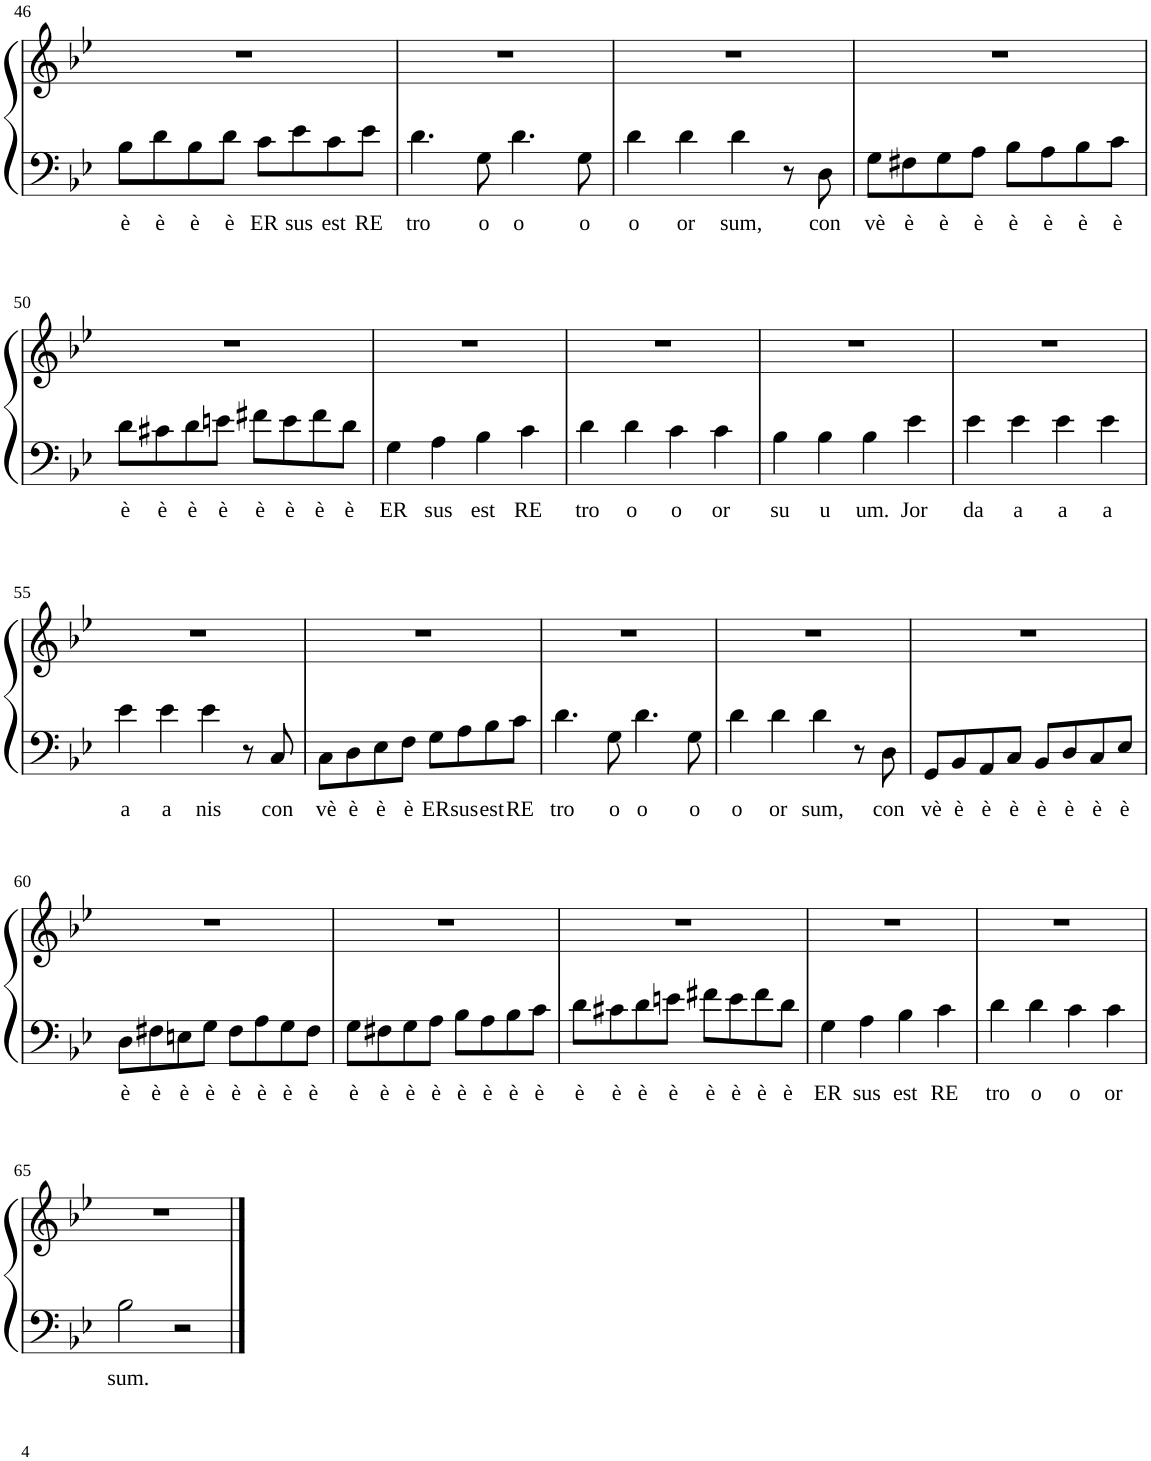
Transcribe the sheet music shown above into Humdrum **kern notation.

**kern	**text	**kern
*part1	*part1	*part1
*staff2	*staff2	*staff1
*I"Piano	*	*
*I'Pno	*	*
!!LO:PB:g=z
*clefF4	*	*clefG2
*k[b-e-]	*	*k[b-e-]
*B-:	*	*B-:
*M4/4	*	*M4/4
*met(c)	*	*met(c)
=46	=46	=46
!	!LO:LY:b	!
8B-\L	è	1r
!	!LO:LY:b	!
8d\	è	.
!	!LO:LY:b	!
8B-\	è	.
!	!LO:LY:b	!
8d\J	è	.
!	!LO:LY:b	!
8c\L	ER	.
!	!LO:LY:b	!
8e-\	sus	.
!	!LO:LY:b	!
8c\	est	.
!	!LO:LY:b	!
8e-\J	RE	.
=47	=47	=47
!	!LO:LY:b	!
4.d\	tro	1r
!	!LO:LY:b	!
8G\	o	.
!	!LO:LY:b	!
4.d\	o	.
!	!LO:LY:b	!
8G\	o	.
=48	=48	=48
!	!LO:LY:b	!
4d\	o	1r
!	!LO:LY:b	!
4d\	or	.
!	!LO:LY:b	!
4d\	sum,	.
8r	.	.
!	!LO:LY:b	!
8D\	con	.
=49	=49	=49
!	!LO:LY:b	!
8G\L	vè	1r
!	!LO:LY:b	!
8F#X\	è	.
!	!LO:LY:b	!
8G\	è	.
!	!LO:LY:b	!
8A\J	è	.
!	!LO:LY:b	!
8B-\L	è	.
!	!LO:LY:b	!
8A\	è	.
!	!LO:LY:b	!
8B-\	è	.
!	!LO:LY:b	!
8c\J	è	.
!!LO:LB:g=z
=50	=50	=50
!	!LO:LY:b	!
8d\L	è	1r
!	!LO:LY:b	!
8c#X\	è	.
!	!LO:LY:b	!
8d\	è	.
!	!LO:LY:b	!
8en\J	è	.
!	!LO:LY:b	!
8f#X\L	è	.
!	!LO:LY:b	!
8e\	è	.
!	!LO:LY:b	!
8f#\	è	.
!	!LO:LY:b	!
8d\J	è	.
=51	=51	=51
!	!LO:LY:b	!
4G\	ER	1r
!	!LO:LY:b	!
4A\	sus	.
!	!LO:LY:b	!
4B-\	est	.
!	!LO:LY:b	!
4c\	RE	.
=52	=52	=52
!	!LO:LY:b	!
4d\	tro	1r
!	!LO:LY:b	!
4d\	o	.
!	!LO:LY:b	!
4c\	o	.
!	!LO:LY:b	!
4c\	or	.
=53	=53	=53
!	!LO:LY:b	!
4B-\	su	1r
!	!LO:LY:b	!
4B-\	u	.
!	!LO:LY:b	!
4B-\	um.	.
!	!LO:LY:b	!
4e-\	Jor	.
=54	=54	=54
!	!LO:LY:b	!
4e-\	da	1r
!	!LO:LY:b	!
4e-\	a	.
!	!LO:LY:b	!
4e-\	a	.
!	!LO:LY:b	!
4e-\	a	.
!!LO:LB:g=z
=55	=55	=55
!	!LO:LY:b	!
4e-\	a	1r
!	!LO:LY:b	!
4e-\	a	.
!	!LO:LY:b	!
4e-\	nis	.
8r	.	.
!	!LO:LY:b	!
8C/	con	.
=56	=56	=56
!	!LO:LY:b	!
8C\L	vè	1r
!	!LO:LY:b	!
8D\	è	.
!	!LO:LY:b	!
8E-\	è	.
!	!LO:LY:b	!
8F\J	è	.
!	!LO:LY:b	!
8G\L	ER	.
!	!LO:LY:b	!
8A\	sus	.
!	!LO:LY:b	!
8B-\	est	.
!	!LO:LY:b	!
8c\J	RE	.
=57	=57	=57
!	!LO:LY:b	!
4.d\	tro	1r
!	!LO:LY:b	!
8G\	o	.
!	!LO:LY:b	!
4.d\	o	.
!	!LO:LY:b	!
8G\	o	.
=58	=58	=58
!	!LO:LY:b	!
4d\	o	1r
!	!LO:LY:b	!
4d\	or	.
!	!LO:LY:b	!
4d\	sum,	.
8r	.	.
!	!LO:LY:b	!
8D\	con	.
=59	=59	=59
!	!LO:LY:b	!
8GG/L	vè	1r
!	!LO:LY:b	!
8BB-/	è	.
!	!LO:LY:b	!
8AA/	è	.
!	!LO:LY:b	!
8C/J	è	.
!	!LO:LY:b	!
8BB-/L	è	.
!	!LO:LY:b	!
8D/	è	.
!	!LO:LY:b	!
8C/	è	.
!	!LO:LY:b	!
8E-/J	è	.
!!LO:LB:g=z
=60	=60	=60
!	!LO:LY:b	!
8D\L	è	1r
!	!LO:LY:b	!
8F#X\	è	.
!	!LO:LY:b	!
8En\	è	.
!	!LO:LY:b	!
8G\J	è	.
!	!LO:LY:b	!
8F#\L	è	.
!	!LO:LY:b	!
8A\	è	.
!	!LO:LY:b	!
8G\	è	.
!	!LO:LY:b	!
8F#\J	è	.
=61	=61	=61
!	!LO:LY:b	!
8G\L	è	1r
!	!LO:LY:b	!
8F#X\	è	.
!	!LO:LY:b	!
8G\	è	.
!	!LO:LY:b	!
8A\J	è	.
!	!LO:LY:b	!
8B-\L	è	.
!	!LO:LY:b	!
8A\	è	.
!	!LO:LY:b	!
8B-\	è	.
!	!LO:LY:b	!
8c\J	è	.
=62	=62	=62
!	!LO:LY:b	!
8d\L	è	1r
!	!LO:LY:b	!
8c#X\	è	.
!	!LO:LY:b	!
8d\	è	.
!	!LO:LY:b	!
8en\J	è	.
!	!LO:LY:b	!
8f#X\L	è	.
!	!LO:LY:b	!
8e\	è	.
!	!LO:LY:b	!
8f#\	è	.
!	!LO:LY:b	!
8d\J	è	.
=63	=63	=63
!	!LO:LY:b	!
4G\	ER	1r
!	!LO:LY:b	!
4A\	sus	.
!	!LO:LY:b	!
4B-\	est	.
!	!LO:LY:b	!
4c\	RE	.
=64	=64	=64
!	!LO:LY:b	!
4d\	tro	1r
!	!LO:LY:b	!
4d\	o	.
!	!LO:LY:b	!
4c\	o	.
!	!LO:LY:b	!
4c\	or	.
!!LO:LB:g=z
=65	=65	=65
!	!LO:LY:b	!
2B-\	sum.	1r
2r	.	.
==	==	==
*-	*-	*-
